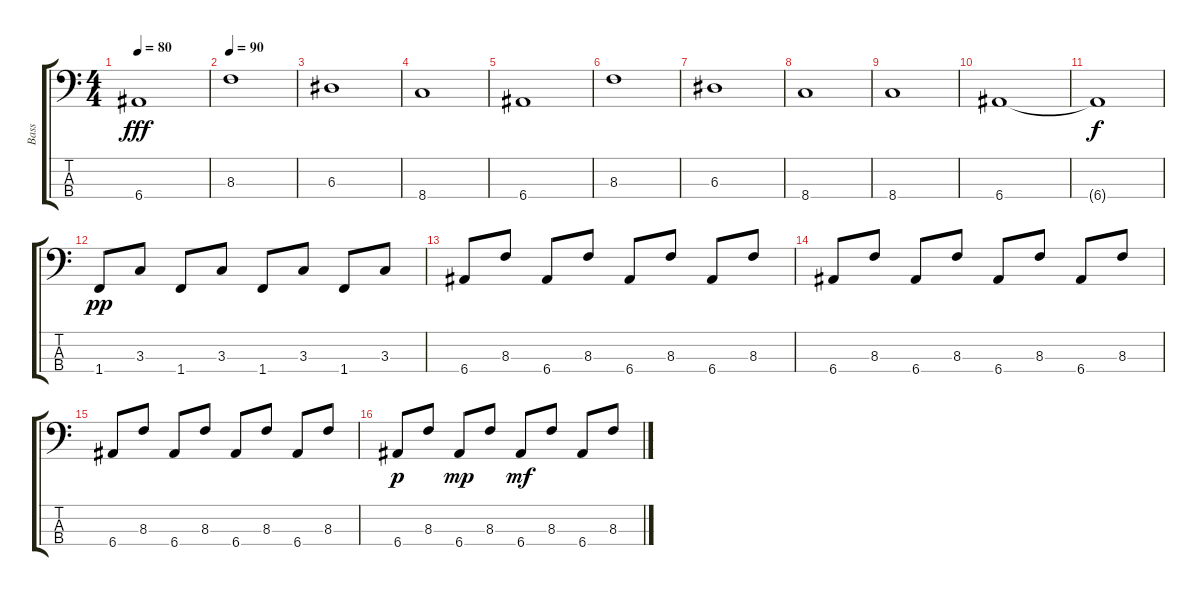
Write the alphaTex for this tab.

\track ("Bass" "Bass") {instrument electricbassfinger}
\staff {score tabs}
\tuning (G2 D2 A1 E1) {hide}
\ts (4 4)
\tempo 80
\clef f4
\ks c
6.4.1{dy fff} |
\tempo 90
8.3.1 |
6.3.1 |
8.4.1 |
6.4.1 |
8.3.1 |
6.3.1 |
8.4.1 |
8.4.1 |
6.4.1 |
6.4{t}.1{dy f} |
1.4.8{dy pp} 3.3.8 1.4.8 3.3.8 1.4.8 3.3.8 1.4.8 3.3.8 |
6.4.8 8.3.8 6.4.8 8.3.8 6.4.8 8.3.8 6.4.8 8.3.8 |
6.4.8 8.3.8 6.4.8 8.3.8 6.4.8 8.3.8 6.4.8 8.3.8 |
6.4.8 8.3.8 6.4.8 8.3.8 6.4.8 8.3.8 6.4.8 8.3.8 |
6.4.8{dy p} 8.3.8 6.4.8{dy mp} 8.3.8 6.4.8{dy mf} 8.3.8 6.4.8 8.3.8
